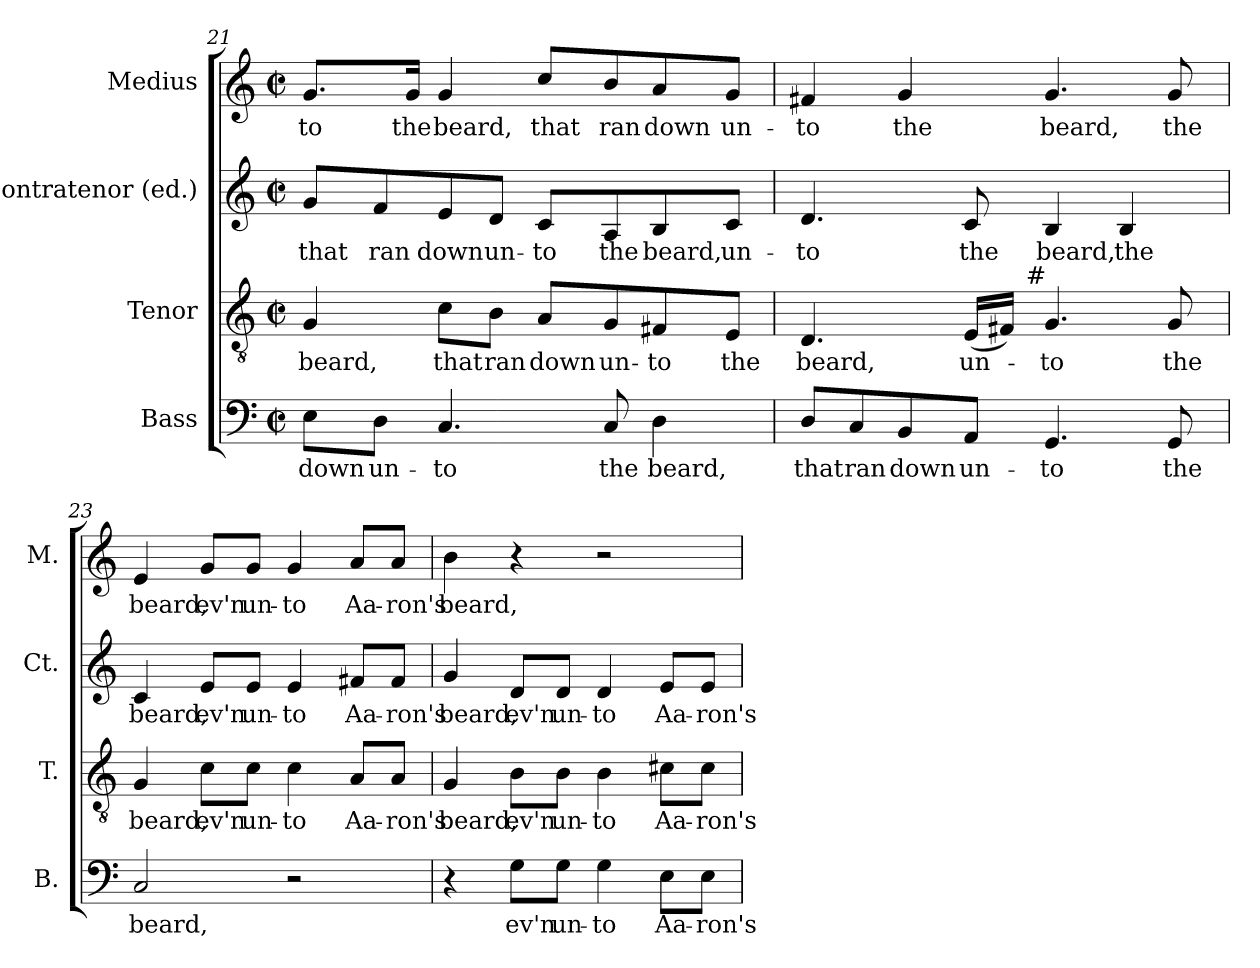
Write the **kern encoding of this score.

**kern	**text	**kern	**text	**kern	**text	**kern	**text
*part4	*part4	*part3	*part3	*part2	*part2	*part1	*part1
*staff4	*staff4	*staff3	*staff3	*staff2	*staff2	*staff1	*staff1
*I"Bass	*	*I"Tenor	*	*I"Contratenor (ed.)	*	*I"Medius	*
*I'B.	*	*I'T.	*	*I'Ct.	*	*I'M.	*
*clefF4	*	*clefGv2	*	*clefG2	*	*clefG2	*
*	*	*ITrd7c12	*	*	*	*	*
*k[]	*	*k[]	*	*k[]	*	*k[]	*
*C:	*	*C:	*	*C:	*	*C:	*
*M2/2	*	*M2/2	*	*M2/2	*	*M2/2	*
*met(c|)	*	*met(c|)	*	*met(c|)	*	*met(c|)	*
=21	=21	=21	=21	=21	=21	=21	=21
!	!LO:LY:b:color=#000000	!	!	!	!	!	!
!	!	!	!LO:LY:b:color=#000000	!	!	!	!
!	!	!	!	!	!LO:LY:b:color=#000000	!	!
!	!	!	!	!	!	!	!LO:LY:b:color=#000000
8Ei\L	down	4GGi/	beard,	8gi/L	that	8.gi/L	-to
!	!LO:LY:b:color=#000000	!	!	!	!	!	!
!	!	!	!	!	!LO:LY:b:color=#000000	!	!
8Di\J	un-	.	.	8fi/	ran	.	.
!	!	!	!	!	!	!	!LO:LY:b:color=#000000
.	.	.	.	.	.	16gi/Jk	the
!	!LO:LY:b:color=#000000	!	!	!	!	!	!
!	!	!	!LO:LY:b:color=#000000	!	!	!	!
!	!	!	!	!	!LO:LY:b:color=#000000	!	!
!	!	!	!	!	!	!	!LO:LY:b:color=#000000
4.Ci/	-to	8Ci\L	that	8ei/	down	4gi/	beard,
!	!	!	!LO:LY:b:color=#000000	!	!	!	!
!	!	!	!	!	!LO:LY:b:color=#000000	!	!
.	.	8BBi\J	ran	8di/J	un-	.	.
!	!	!	!LO:LY:b:color=#000000	!	!	!	!
!	!	!	!	!	!LO:LY:b:color=#000000	!	!
!	!	!	!	!	!	!	!LO:LY:b:color=#000000
.	.	8AAi/L	down	8ci/L	-to	8cci/L	that
!	!LO:LY:b:color=#000000	!	!	!	!	!	!
!	!	!	!LO:LY:b:color=#000000	!	!	!	!
!	!	!	!	!	!LO:LY:b:color=#000000	!	!
!	!	!	!	!	!	!	!LO:LY:b:color=#000000
8Ci/	the	8GGi/	un-	8Ai/	the	8bi/	ran
!	!LO:LY:b:color=#000000	!	!	!	!	!	!
!	!	!	!LO:LY:b:color=#000000	!	!	!	!
!	!	!	!	!	!LO:LY:b:color=#000000	!	!
!	!	!	!	!	!	!	!LO:LY:b:color=#000000
4Di\	beard,	8FF#Xi/	-to	8Bi/	beard,	8ai/	down
!	!	!	!LO:LY:b:color=#000000	!	!	!	!
!	!	!	!	!	!LO:LY:b:color=#000000	!	!
!	!	!	!	!	!	!	!LO:LY:b:color=#000000
.	.	8EEi/J	the	8ci/J	un-	8gi/J	un-
!!LO:LB:g=z
=22	=22	=22	=22	=22	=22	=22	=22
!	!LO:LY:b:color=#000000	!	!	!	!	!	!
!	!	!	!LO:LY:b:color=#000000	!	!	!	!
!	!	!	!	!	!LO:LY:b:color=#000000	!	!
!	!	!	!	!	!	!	!LO:LY:b:color=#000000
*	*	*^	*	*	*	*	*
8Di/L	that	4.DDi/	4ryy	beard,	4.di/	-to	4f#Xi/	-to
!	!LO:LY:b:color=#000000	!	!	!	!	!	!	!
8Ci/	ran	.	.	.	.	.	.	.
!	!LO:LY:b:color=#000000	!	!	!	!	!	!	!
!	!	!	!	!	!	!	!	!LO:LY:b:color=#000000
8BBi/	down	.	8ryy	.	.	.	4gi/	the
!	!LO:LY:b:color=#000000	!	!	!	!	!	!	!
!	!	!	!	!LO:LY:b:color=#000000	!	!	!	!
!	!	!	!	!	!	!LO:LY:b:color=#000000	!	!
8AAi/J	un-	(16EEi/LL	16ryy	un-	8ci/	the	.	.
.	.	16FF#i/JJ)	32ryy	.	.	.	.	.
.	.	.	256ryy	.	.	.	.	.
!	!	!	!LO:TX:a:t=#	!	!	!	!	!
.	.	.	2ryy	.	.	.	.	.
!	!LO:LY:b:color=#000000	!	!	!	!	!	!	!
!	!	!	!	!LO:LY:b:color=#000000	!	!	!	!
!	!	!	!	!	!	!LO:LY:b:color=#000000	!	!
!	!	!	!	!	!	!	!	!LO:LY:b:color=#000000
4.GGi/	-to	4.GGi/	.	-to	4Bi/	beard,	4.gi/	beard,
!	!	!	!	!	!	!LO:LY:b:color=#000000	!	!
.	.	.	.	.	4Bi/	the	.	.
!	!LO:LY:b:color=#000000	!	!	!	!	!	!	!
!	!	!	!	!LO:LY:b:color=#000000	!	!	!	!
!	!	!	!	!	!	!	!	!LO:LY:b:color=#000000
8GGi/	the	8GGi/	.	the	.	.	8gi/	the
.	.	.	64..ryy	.	.	.	.	.
*	*	*v	*v	*	*	*	*	*
=23	=23	=23	=23	=23	=23	=23	=23
*	*	*^	*	*	*	*	*
!	!LO:LY:b:color=#000000	!	!	!	!	!	!	!
*	*	*v	*v	*	*	*	*	*
*	*	*^	*	*	*	*	*
!	!	!	!	!LO:LY:b:color=#000000	!	!	!	!
*	*	*v	*v	*	*	*	*	*
*	*	*^	*	*	*	*	*
!	!	!	!	!	!	!LO:LY:b:color=#000000	!	!
*	*	*v	*v	*	*	*	*	*
*	*	*^	*	*	*	*	*
!	!	!	!	!	!	!	!	!LO:LY:b:color=#000000
*	*	*v	*v	*	*	*	*	*
2Ci/	beard,	4GGi/	beard,	4ci/	beard,	4ei/	beard,
!	!	!	!LO:LY:b:color=#000000	!	!	!	!
!	!	!	!	!	!LO:LY:b:color=#000000	!	!
!	!	!	!	!	!	!	!LO:LY:b:color=#000000
.	.	8Ci\L	ev'n	8ei/L	ev'n	8gi/L	ev'n
!	!	!	!LO:LY:b:color=#000000	!	!	!	!
!	!	!	!	!	!LO:LY:b:color=#000000	!	!
!	!	!	!	!	!	!	!LO:LY:b:color=#000000
.	.	8Ci\J	un-	8ei/J	un-	8gi/J	un-
!	!	!	!LO:LY:b:color=#000000	!	!	!	!
!	!	!	!	!	!LO:LY:b:color=#000000	!	!
!	!	!	!	!	!	!	!LO:LY:b:color=#000000
2r	.	4Ci\	-to	4ei/	-to	4gi/	-to
!	!	!	!LO:LY:b:color=#000000	!	!	!	!
!	!	!	!	!	!LO:LY:b:color=#000000	!	!
!	!	!	!	!	!	!	!LO:LY:b:color=#000000
.	.	8AAi/L	Aa-	8f#Xi/L	Aa-	8ai/L	Aa-
!	!	!	!LO:LY:b:color=#000000	!	!	!	!
!	!	!	!	!	!LO:LY:b:color=#000000	!	!
!	!	!	!	!	!	!	!LO:LY:b:color=#000000
.	.	8AAi/J	-ron's	8f#i/J	-ron's	8ai/J	-ron's
=24	=24	=24	=24	=24	=24	=24	=24
!	!	!	!LO:LY:b:color=#000000	!	!	!	!
!	!	!	!	!	!LO:LY:b:color=#000000	!	!
!	!	!	!	!	!	!	!LO:LY:b:color=#000000
4r	.	4GGi/	beard,	4gi/	beard,	4bi\	beard,
!	!LO:LY:b:color=#000000	!	!	!	!	!	!
!	!	!	!LO:LY:b:color=#000000	!	!	!	!
!	!	!	!	!	!LO:LY:b:color=#000000	!	!
8Gi\L	ev'n	8BBi\L	ev'n	8di/L	ev'n	4r	.
!	!LO:LY:b:color=#000000	!	!	!	!	!	!
!	!	!	!LO:LY:b:color=#000000	!	!	!	!
!	!	!	!	!	!LO:LY:b:color=#000000	!	!
8Gi\J	un-	8BBi\J	un-	8di/J	un-	.	.
!	!LO:LY:b:color=#000000	!	!	!	!	!	!
!	!	!	!LO:LY:b:color=#000000	!	!	!	!
!	!	!	!	!	!LO:LY:b:color=#000000	!	!
4Gi\	-to	4BBi\	-to	4di/	-to	2r	.
!	!LO:LY:b:color=#000000	!	!	!	!	!	!
!	!	!	!LO:LY:b:color=#000000	!	!	!	!
!	!	!	!	!	!LO:LY:b:color=#000000	!	!
8Ei\L	Aa-	8C#Xi\L	Aa-	8ei/L	Aa-	.	.
!	!LO:LY:b:color=#000000	!	!	!	!	!	!
!	!	!	!LO:LY:b:color=#000000	!	!	!	!
!	!	!	!	!	!LO:LY:b:color=#000000	!	!
8Ei\J	-ron's	8C#i\J	-ron's	8ei/J	-ron's	.	.
=	=	=	=	=	=	=	=
*-	*-	*-	*-	*-	*-	*-	*-
